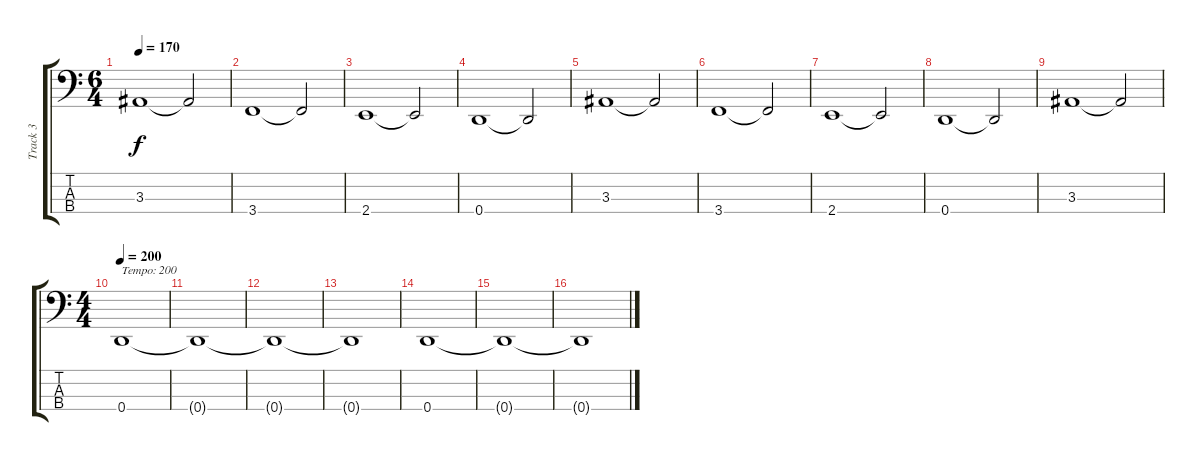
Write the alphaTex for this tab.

\track ("Track 3" "Track 3") {instrument electricbasspick}
\staff {score tabs}
\tuning (F2 C2 G1 D1) {hide}
\ts (6 4)
\tempo 170
\clef f4
\ks c
3.3.1{dy f} 3.3{t}.2 |
3.4.1 3.4{t}.2 |
2.4.1 2.4{t}.2 |
0.4.1 0.4{t}.2 |
3.3.1 3.3{t}.2 |
3.4.1 3.4{t}.2 |
2.4.1 2.4{t}.2 |
0.4.1 0.4{t}.2 |
3.3.1 3.3{t}.2 |
\ts (4 4)
\tempo 200
0.4.1{txt "Tempo: 200"} |
0.4{t}.1 |
0.4{t}.1 |
0.4{t}.1 |
0.4.1 |
0.4{t}.1 |
0.4{t}.1
